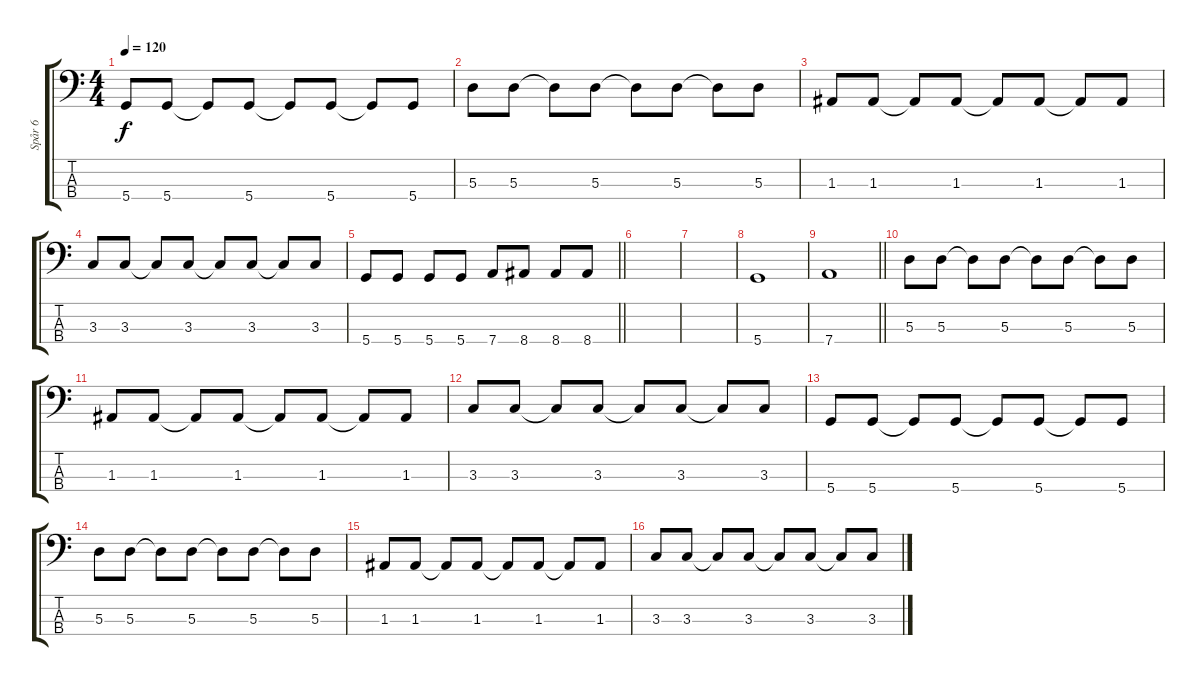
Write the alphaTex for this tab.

\track ("Spår 6" "Spår 6") {instrument electricbassfinger}
\staff {score tabs}
\tuning (G2 D2 A1 D1) {hide}
\ts (4 4)
\tempo 120
\clef f4
\ks c
5.4.8{dy f} 5.4.8 5.4{t}.8 5.4.8 5.4{t}.8 5.4.8 5.4{t}.8 5.4.8 |
5.3.8 5.3.8 5.3{t}.8 5.3.8 5.3{t}.8 5.3.8 5.3{t}.8 5.3.8 |
1.3.8 1.3.8 1.3{t}.8 1.3.8 1.3{t}.8 1.3.8 1.3{t}.8 1.3.8 |
3.3.8 3.3.8 3.3{t}.8 3.3.8 3.3{t}.8 3.3.8 3.3{t}.8 3.3.8 |
\barLineRight lightlight
5.4.8 5.4.8 5.4.8 5.4.8 7.4.8 8.4.8 8.4.8 8.4.8 |
|
|
5.4.1 |
\barLineRight lightlight
7.4.1 |
5.3.8 5.3.8 5.3{t}.8 5.3.8 5.3{t}.8 5.3.8 5.3{t}.8 5.3.8 |
1.3.8 1.3.8 1.3{t}.8 1.3.8 1.3{t}.8 1.3.8 1.3{t}.8 1.3.8 |
3.3.8 3.3.8 3.3{t}.8 3.3.8 3.3{t}.8 3.3.8 3.3{t}.8 3.3.8 |
5.4.8 5.4.8 5.4{t}.8 5.4.8 5.4{t}.8 5.4.8 5.4{t}.8 5.4.8 |
5.3.8 5.3.8 5.3{t}.8 5.3.8 5.3{t}.8 5.3.8 5.3{t}.8 5.3.8 |
1.3.8 1.3.8 1.3{t}.8 1.3.8 1.3{t}.8 1.3.8 1.3{t}.8 1.3.8 |
3.3.8 3.3.8 3.3{t}.8 3.3.8 3.3{t}.8 3.3.8 3.3{t}.8 3.3.8
